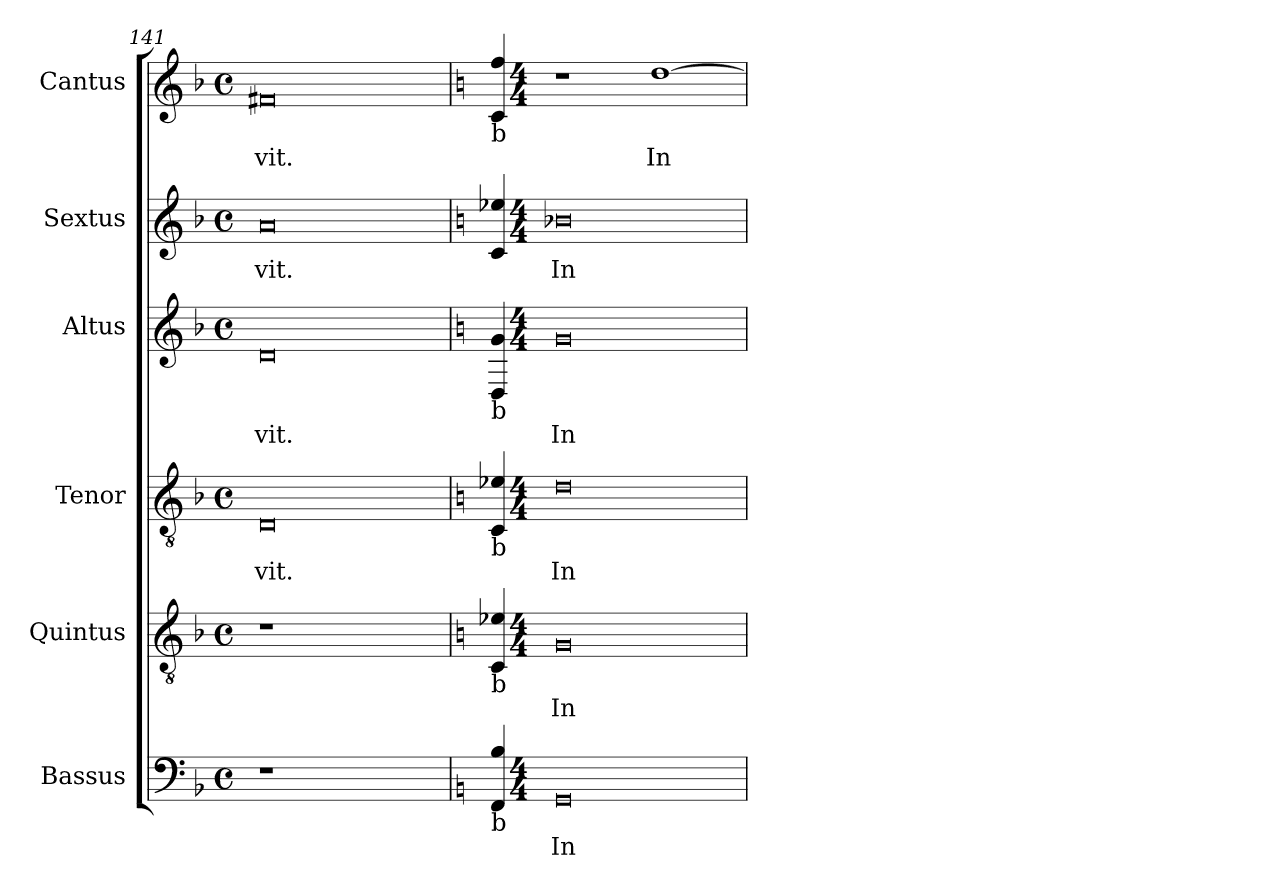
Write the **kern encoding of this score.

**kern	**text	**kern	**text	**kern	**text	**kern	**text	**kern	**text	**kern	**text
*part6	*part6	*part5	*part5	*part4	*part4	*part3	*part3	*part2	*part2	*part1	*part1
*staff6	*staff6	*staff5	*staff5	*staff4	*staff4	*staff3	*staff3	*staff2	*staff2	*staff1	*staff1
*I"Bassus	*	*I"Quintus	*	*I"Tenor	*	*I"Altus	*	*I"Sextus	*	*I"Cantus	*
*I'Bassus	*	*I'Quintus	*	*I'Tenor	*	*I'Altus	*	*I'Sextus	*	*I'Cantus	*
*clefF4	*	*clefGv2	*	*clefGv2	*	*clefG2	*	*clefG2	*	*clefG2	*
*k[b-]	*	*k[b-]	*	*k[b-]	*	*k[b-]	*	*k[b-]	*	*k[b-]	*
*F:	*	*F:	*	*F:	*	*F:	*	*F:	*	*F:	*
*M4/4	*	*M4/4	*	*M4/4	*	*M4/4	*	*M4/4	*	*M4/4	*
*met(c)	*	*met(c)	*	*met(c)	*	*met(c)	*	*met(c)	*	*met(c)	*
=141	=141	=141	=141	=141	=141	=141	=141	=141	=141	=141	=141
!	!	!	!	!	!LO:LY:b:cj	!	!LO:LY:b:cj	!	!LO:LY:b:cj	!	!LO:LY:b:cj
1r	.	1r	.	0D	-vit.	0d	vit.	0a	vit.	0f#X	vit.
1ryy	.	1ryy	.	.	.	.	.	.	.	.	.
!!LO:PB:g=z
=142	=142!	=142	=142!	=142	=142!	=142	=142!	=142	=142!	=142!	=142!
*k[]	*	*k[]	*	*k[]	*	*k[]	*	*k[]	*	*k[]	*
*C:	*	*C:	*	*C:	*	*C:	*	*C:	*	*C:	*
!	!	!	!	!	!	!	!	!	!	!LO:TX:b:t=b	!
!	!	!	!	!	!	!LO:TX:b:t=b	!	!	!	!	!
!	!	!	!	!LO:TX:b:t=b	!	!	!	!	!	!	!
!	!	!LO:TX:b:t=b	!	!	!	!	!	!	!	!	!
!LO:TX:b:t=b	!	!	!	!	!	!	!	!	!	!	!
4B/ 4FF/	.	4e-X/ 4C/	.	4e-X/ 4C/	.	4g/ 4D/	.	4ee-X/ 4c/	.	4ff/ 4c/	.
*M4/4	*	*M4/4	*	*M4/4	*	*M4/4	*	*M4/4	*	*M4/4	*
*met(c)	*	*met(c)	*	*met(c)	*	*met(c)	*	*met(c)	*	*met(c)	*
!	!LO:LY:b:cj	!	!LO:LY:b:cj	!	!LO:LY:b:cj	!	!LO:LY:b:cj	!	!LO:LY:b:cj	!	!
0GG	In	0G	In	0d	In	0g	In	0b-X	In	1r	.
!	!	!	!	!	!	!	!	!	!	!	!LO:LY:b:cj
.	.	.	.	.	.	.	.	.	.	[>1dd	In
=	=	=	=	=	=	=	=	=	=	=	=
*-	*-	*-	*-	*-	*-	*-	*-	*-	*-	*-	*-
